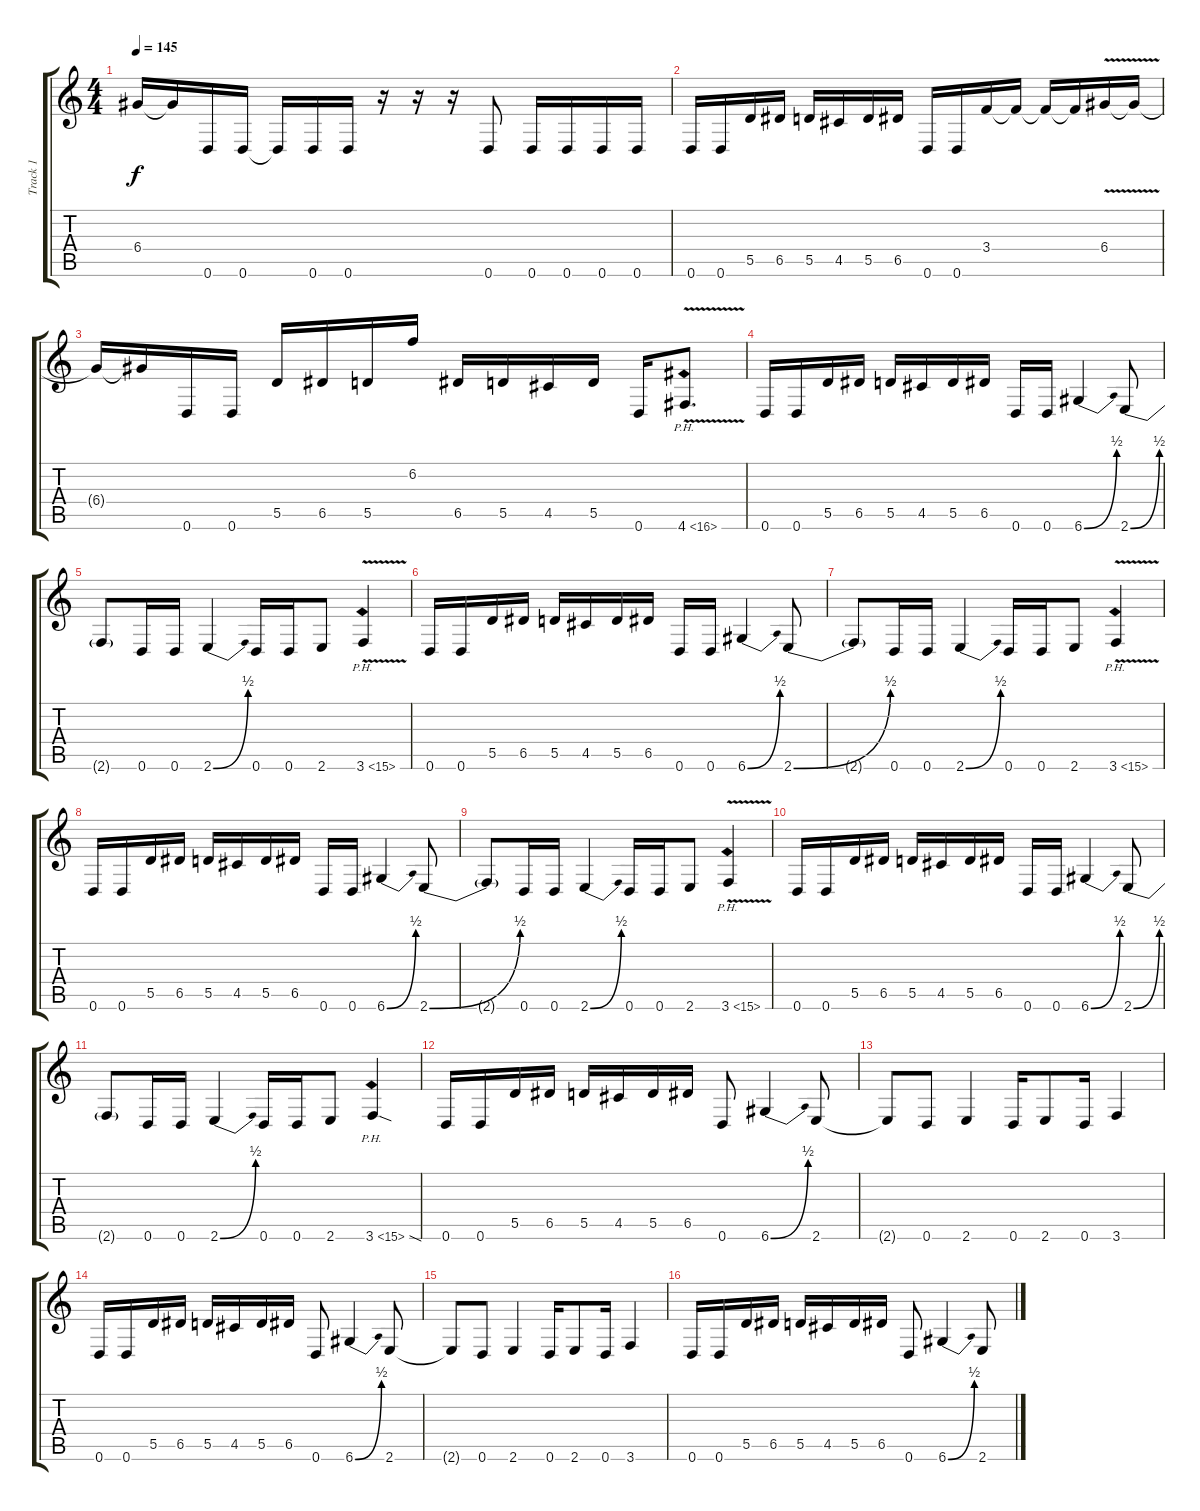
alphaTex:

\track ("Track 1" "Track 1") {instrument distortionguitar}
\staff {score tabs}
\tuning (E4 B3 G3 D3 A2 D2) {hide}
\ts (4 4)
\tempo 145
\clef g2
\ks c
6.4{t}.16{dy f} 6.4{t}.16 0.6.16 0.6.16 0.6{t}.16 0.6.16 0.6.16 r.16 r.16 r.16 0.6.8 0.6.16 0.6.16 0.6.16 0.6.16 |
0.6.16 0.6.16 5.5.16 6.5.16 5.5.16 4.5.16 5.5.16 6.5.16 0.6.16 0.6.16 3.4.16 3.4{t}.16 3.4{t}.16 3.4{t}.16 6.4{v}.16 6.4{t}.16 |
6.4{t}.16 6.4{t}.16 0.6.16 0.6.16 5.5.16 6.5.16 5.5.16 6.2.16 6.5.16 5.5.16 4.5.16 5.5.16 0.6.16 4.6{ph 12 v}.8{d} |
0.6.16 0.6.16 5.5.16 6.5.16 5.5.16 4.5.16 5.5.16 6.5.16 0.6.16 0.6.16 6.6{be (bend 0 0 60 2)}.4 2.6{be (bend 0 0 60 2)}.8 |
2.6{t}.8 0.6.16 0.6.16 2.6{be (bend 0 0 60 2)}.4 0.6.16 0.6.16 2.6.8 3.6{ph 12 v}.4 |
0.6.16 0.6.16 5.5.16 6.5.16 5.5.16 4.5.16 5.5.16 6.5.16 0.6.16 0.6.16 6.6{be (bend 0 0 60 2)}.4 2.6{be (bend 0 0 60 2)}.8 |
2.6{t}.8 0.6.16 0.6.16 2.6{be (bend 0 0 60 2)}.4 0.6.16 0.6.16 2.6.8 3.6{ph 12 v}.4 |
0.6.16 0.6.16 5.5.16 6.5.16 5.5.16 4.5.16 5.5.16 6.5.16 0.6.16 0.6.16 6.6{be (bend 0 0 60 2)}.4 2.6{be (bend 0 0 60 2)}.8 |
2.6{t}.8 0.6.16 0.6.16 2.6{be (bend 0 0 60 2)}.4 0.6.16 0.6.16 2.6.8 3.6{ph 12 v}.4 |
0.6.16 0.6.16 5.5.16 6.5.16 5.5.16 4.5.16 5.5.16 6.5.16 0.6.16 0.6.16 6.6{be (bend 0 0 60 2)}.4 2.6{be (bend 0 0 60 2)}.8 |
2.6{t}.8 0.6.16 0.6.16 2.6{be (bend 0 0 60 2)}.4 0.6.16 0.6.16 2.6.8 3.6{ph 12 sod}.4 |
0.6.16 0.6.16 5.5.16 6.5.16 5.5.16 4.5.16 5.5.16 6.5.16 0.6.8 6.6{be (bend 0 0 60 2)}.4 2.6.8 |
2.6{t}.8 0.6.8 2.6.4 0.6.16 2.6.8 0.6.16 3.6.4 |
0.6.16 0.6.16 5.5.16 6.5.16 5.5.16 4.5.16 5.5.16 6.5.16 0.6.8 6.6{be (bend 0 0 60 2)}.4 2.6.8 |
2.6{t}.8 0.6.8 2.6.4 0.6.16 2.6.8 0.6.16 3.6.4 |
0.6.16 0.6.16 5.5.16 6.5.16 5.5.16 4.5.16 5.5.16 6.5.16 0.6.8 6.6{be (bend 0 0 60 2)}.4 2.6.8
